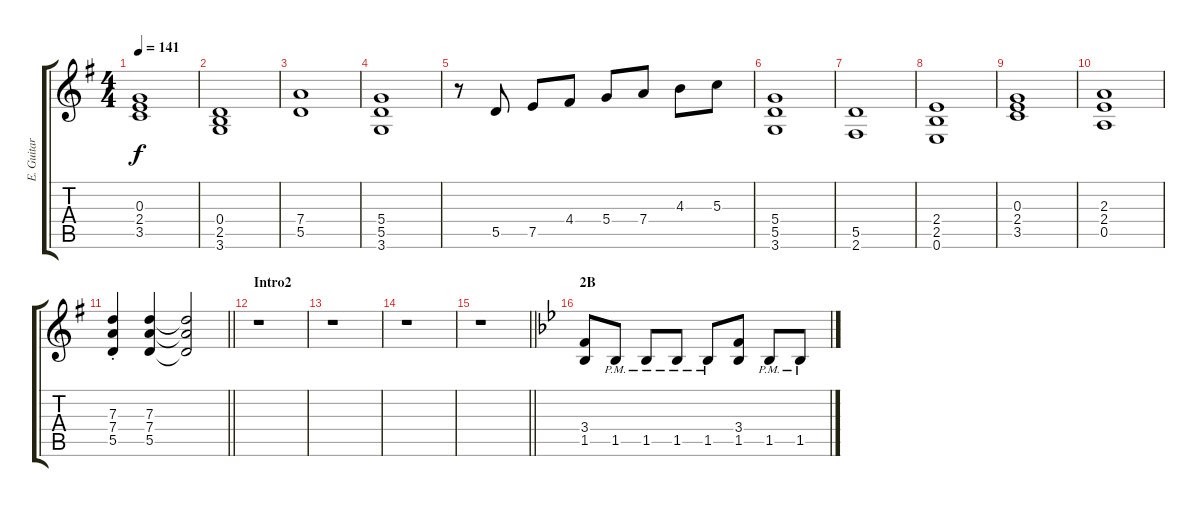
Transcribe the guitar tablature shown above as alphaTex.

\track ("E. Guitar III" "E. Guitar ") {instrument overdrivenguitar}
\staff {score tabs}
\tuning (E4 B3 G3 D3 A2 E2) {hide}
\ts (4 4)
\tempo 141
\clef g2
\ks g
(0.3 2.4 3.5).1{dy f} |
(0.4 2.5 3.6).1 |
(7.4 5.5).1 |
(5.4 5.5 3.6).1 |
r.8 5.5.8 7.5.8 4.4.8 5.4.8 7.4.8 4.3.8 5.3.8 |
(5.4 5.5 3.6).1 |
(5.5 2.6).1 |
(2.4 2.5 0.6).1 |
(0.3 2.4 3.5).1 |
(2.3 2.4 0.5).1 |
\barLineRight lightlight
(7.3{st} 7.4{st} 5.5{st}).4 (7.3 7.4 5.5).4 (7.3{t} 7.4{t} 5.5{t}).2 |
\section ("" "Intro2")
r.1 |
r.1 |
r.1 |
\barLineRight lightlight
r.1 |
\section ("" "2B")
\ks bb
(3.4 1.5).8 1.5{pm}.8 1.5{pm}.8 1.5{pm}.8 1.5{pm}.8 (3.4 1.5).8 1.5{pm}.8 1.5{pm}.8
